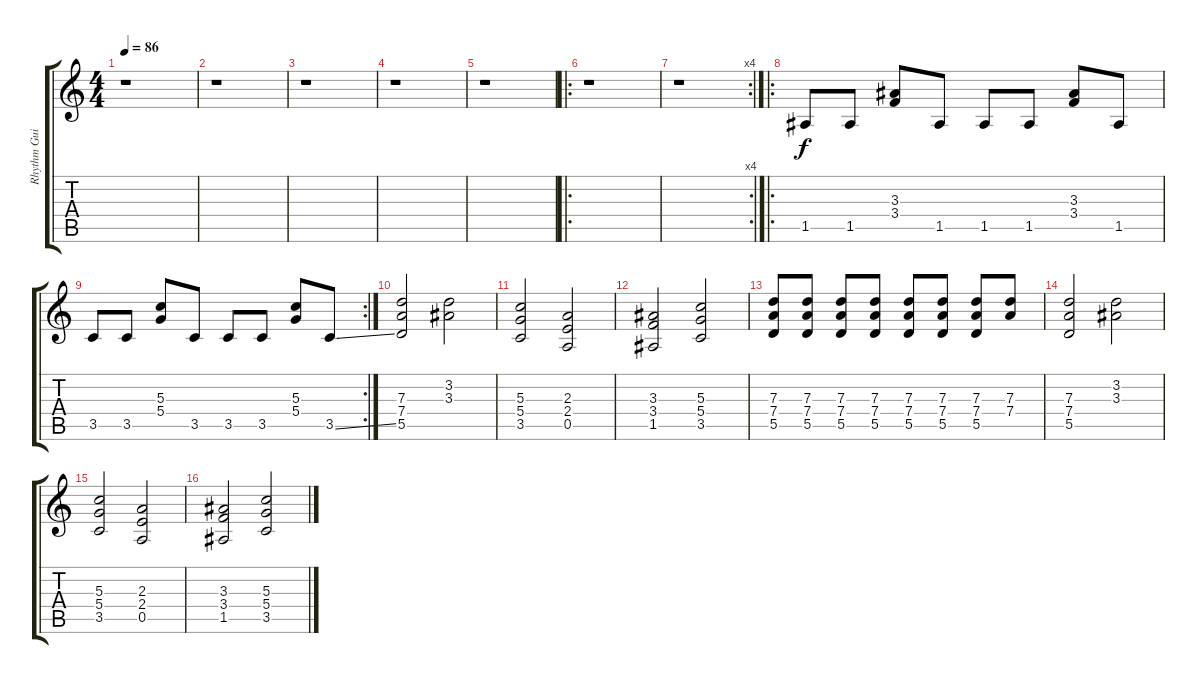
\track ("Rhythm Guitar" "Rhythm Gui") {instrument distortionguitar}
\staff {score tabs}
\tuning (E4 B3 G3 D3 A2 E2) {hide}
\ts (4 4)
\tempo 86
\clef g2
\ks c
r.1{dy f} |
r.1 |
r.1 |
r.1 |
r.1 |
\ro
r.1 |
\rc 4
r.1 |
\ro
1.5.8 1.5.8 (3.3 3.4).8 1.5.8 1.5.8 1.5.8 (3.3 3.4).8 1.5.8 |
\rc 2
3.5.8 3.5.8 (5.3 5.4).8 3.5.8 3.5.8 3.5.8 (5.3 5.4).8 3.5{ss}.8 |
(7.3 7.4 5.5).2 (3.2 3.3).2 |
(5.3 5.4 3.5).2 (2.3 2.4 0.5).2 |
(3.3 3.4 1.5).2 (5.3 5.4 3.5).2 |
(7.3 7.4 5.5).8 (7.3 7.4 5.5).8 (7.3 7.4 5.5).8 (7.3 7.4 5.5).8 (7.3 7.4 5.5).8 (7.3 7.4 5.5).8 (7.3 7.4 5.5).8 (7.3 7.4).8 |
(7.3 7.4 5.5).2 (3.2 3.3).2 |
(5.3 5.4 3.5).2 (2.3 2.4 0.5).2 |
(3.3 3.4 1.5).2 (5.3 5.4 3.5).2
